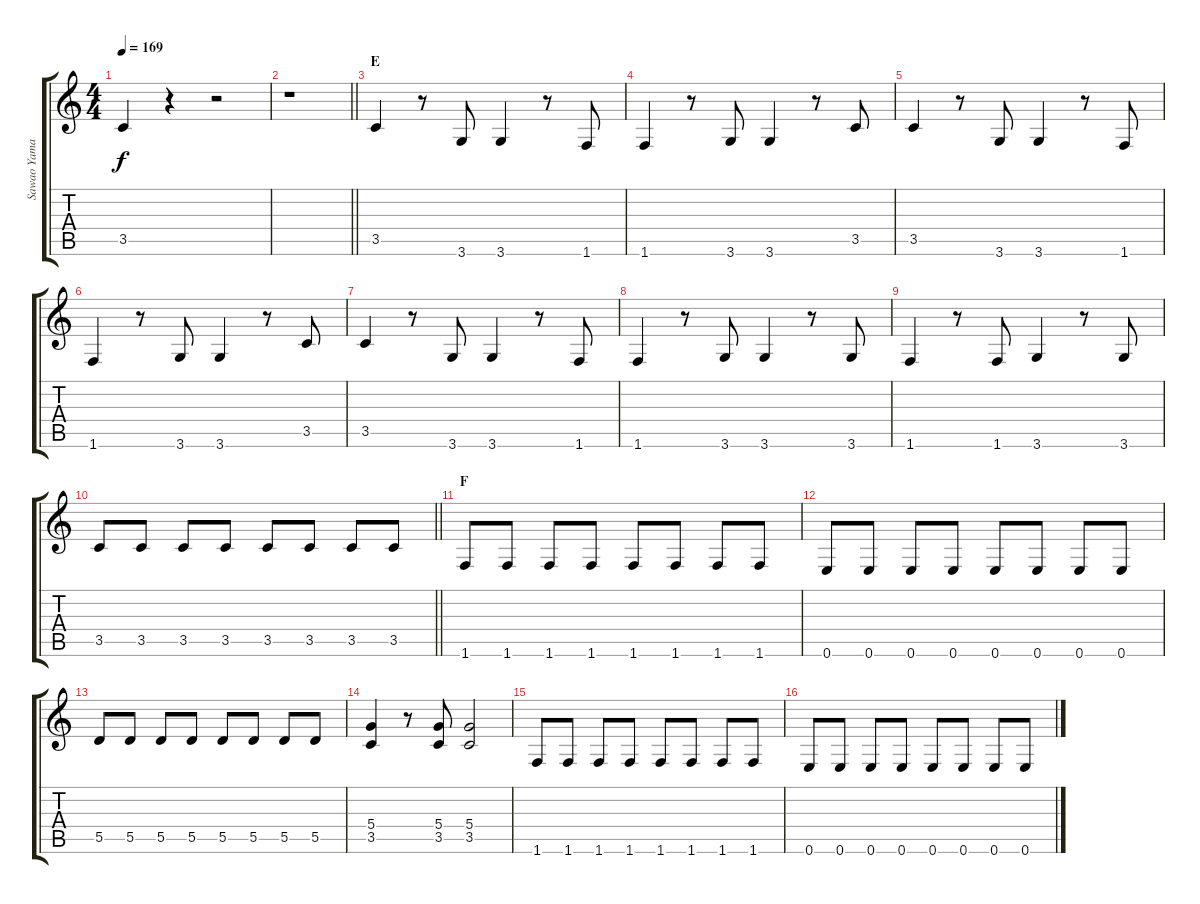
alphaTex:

\track ("Sawao Yamanaka guitar1" "Sawao Yama") {instrument overdrivenguitar}
\staff {score tabs}
\tuning (E4 B3 G3 D3 A2 E2) {hide}
\ts (4 4)
\tempo 169
\clef g2
\ks c
3.5.4{dy f} r.4 r.2 |
\barLineRight lightlight
r.1 |
\section ("" "E")
3.5.4 r.8 3.6.8 3.6.4 r.8 1.6.8 |
1.6.4 r.8 3.6.8 3.6.4 r.8 3.5.8 |
3.5.4 r.8 3.6.8 3.6.4 r.8 1.6.8 |
1.6.4 r.8 3.6.8 3.6.4 r.8 3.5.8 |
3.5.4 r.8 3.6.8 3.6.4 r.8 1.6.8 |
1.6.4 r.8 3.6.8 3.6.4 r.8 3.6.8 |
1.6.4 r.8 1.6.8 3.6.4 r.8 3.6.8 |
\barLineRight lightlight
3.5.8 3.5.8 3.5.8 3.5.8 3.5.8 3.5.8 3.5.8 3.5.8 |
\section ("" "F")
1.6.8 1.6.8 1.6.8 1.6.8 1.6.8 1.6.8 1.6.8 1.6.8 |
0.6.8 0.6.8 0.6.8 0.6.8 0.6.8 0.6.8 0.6.8 0.6.8 |
5.5.8 5.5.8 5.5.8 5.5.8 5.5.8 5.5.8 5.5.8 5.5.8 |
(5.4 3.5).4 r.8 (5.4 3.5).8 (5.4 3.5).2 |
1.6.8 1.6.8 1.6.8 1.6.8 1.6.8 1.6.8 1.6.8 1.6.8 |
0.6.8 0.6.8 0.6.8 0.6.8 0.6.8 0.6.8 0.6.8 0.6.8
